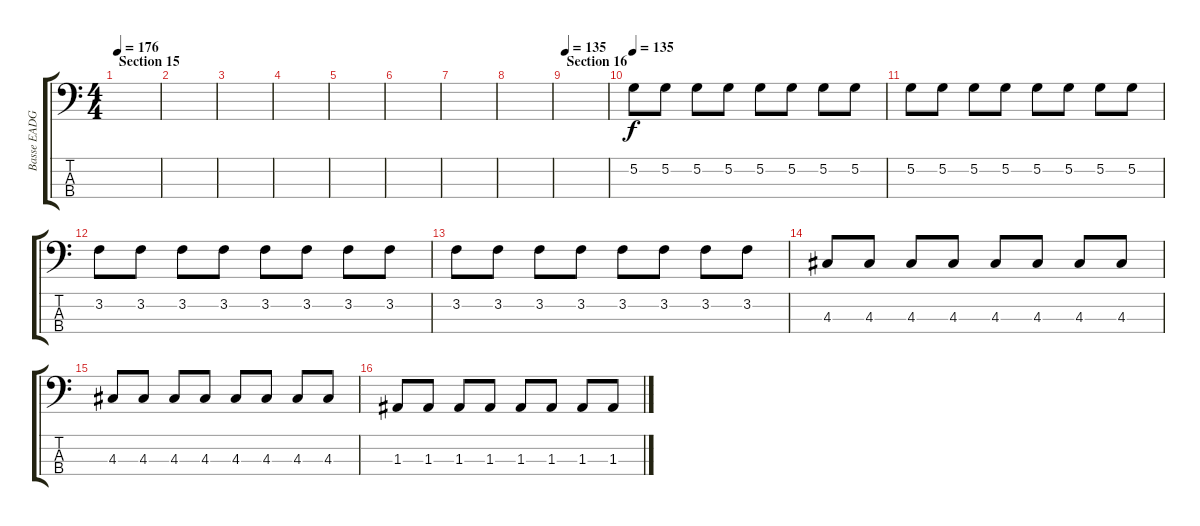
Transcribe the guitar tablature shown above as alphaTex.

\track ("Basse EADG" "Basse EADG") {instrument electricbassfinger}
\staff {score tabs}
\tuning (G2 D2 A1 E1) {hide}
\ts (4 4)
\section ("" "Section 15")
\tempo 176
\clef f4
\ks c
|
|
|
|
|
|
|
|
\section ("" "Section 16")
\tempo 135
|
\tempo 135
5.2.8 5.2.8 5.2.8 5.2.8 5.2.8 5.2.8 5.2.8 5.2.8 |
5.2.8 5.2.8 5.2.8 5.2.8 5.2.8 5.2.8 5.2.8 5.2.8 |
3.2.8 3.2.8 3.2.8 3.2.8 3.2.8 3.2.8 3.2.8 3.2.8 |
3.2.8 3.2.8 3.2.8 3.2.8 3.2.8 3.2.8 3.2.8 3.2.8 |
4.3.8 4.3.8 4.3.8 4.3.8 4.3.8 4.3.8 4.3.8 4.3.8 |
4.3.8 4.3.8 4.3.8 4.3.8 4.3.8 4.3.8 4.3.8 4.3.8 |
1.3.8 1.3.8 1.3.8 1.3.8 1.3.8 1.3.8 1.3.8 1.3.8
